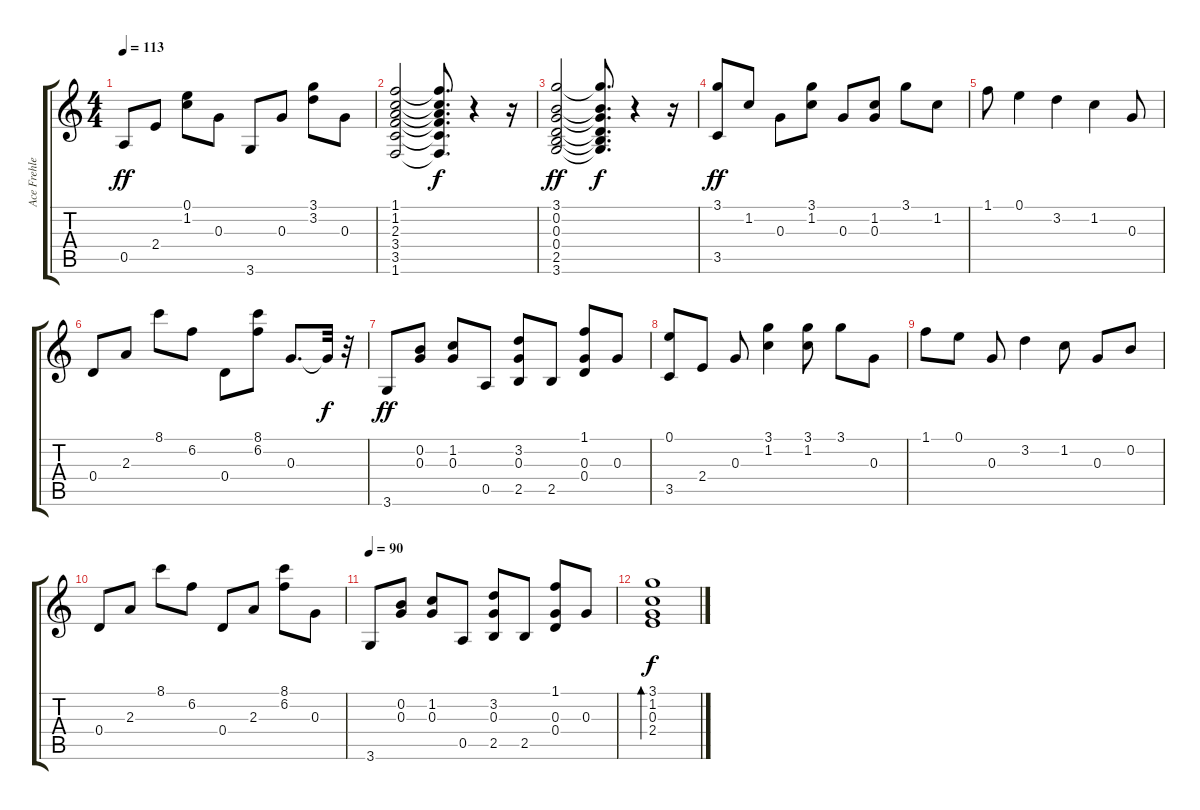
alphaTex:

\track ("Ace Frehley" "Ace Frehle") {instrument acousticguitarsteel}
\staff {score tabs}
\tuning (E4 B3 G3 D3 A2 E2) {hide}
\ts (4 4)
\tempo 113
\clef g2
\ks c
0.5.8{dy ff} 2.4.8 (0.1 1.2).8 0.3.8 3.6.8 0.3.8 (3.1 3.2).8 0.3.8 |
(1.1 1.2 2.3 3.4 3.5 1.6).2 (1.1{t} 1.2{t} 2.3{t} 3.4{t} 3.5{t} 1.6{t}).8{d dy f} r.4 r.16 |
(3.1 0.2 0.3 0.4 2.5 3.6).2{dy ff} (3.1{t} 0.2{t} 0.3{t} 0.4{t} 2.5{t} 3.6{t}).8{d dy f} r.4 r.16 |
(3.1 3.5).8{dy ff} 1.2.8 0.3.8 (3.1 1.2).8 0.3.8 (1.2 0.3).8 3.1.8 1.2.8 |
1.1.8 0.1.4 3.2.4 1.2.4 0.3.8 |
0.4.8 2.3.8 8.1.8 6.2.8 0.4.8 (8.1 6.2).8 0.3.8{d} 0.3{t}.32{dy f} r.32 |
3.6.8{dy ff} (0.2 0.3).8 (1.2 0.3).8 0.5.8 (3.2 0.3 2.5).8 2.5.8 (1.1 0.3 0.4).8 0.3.8 |
(0.1 3.5).8 2.4.8 0.3.8 (3.1 1.2).4 (3.1 1.2).8 3.1.8 0.3.8 |
1.1.8 0.1.8 0.3.8 3.2.4 1.2.8 0.3.8 0.2.8 |
0.4.8 2.3.8 8.1.8 6.2.8 0.4.8 2.3.8 (8.1 6.2).8 0.3.8 |
\tempo 90
3.6.8 (0.2 0.3).8 (1.2 0.3).8 0.5.8 (3.2 0.3 2.5).8 2.5.8 (1.1 0.3 0.4).8 0.3.8 |
(3.1 1.2 0.3 2.4).1{bd 240 dy f}
